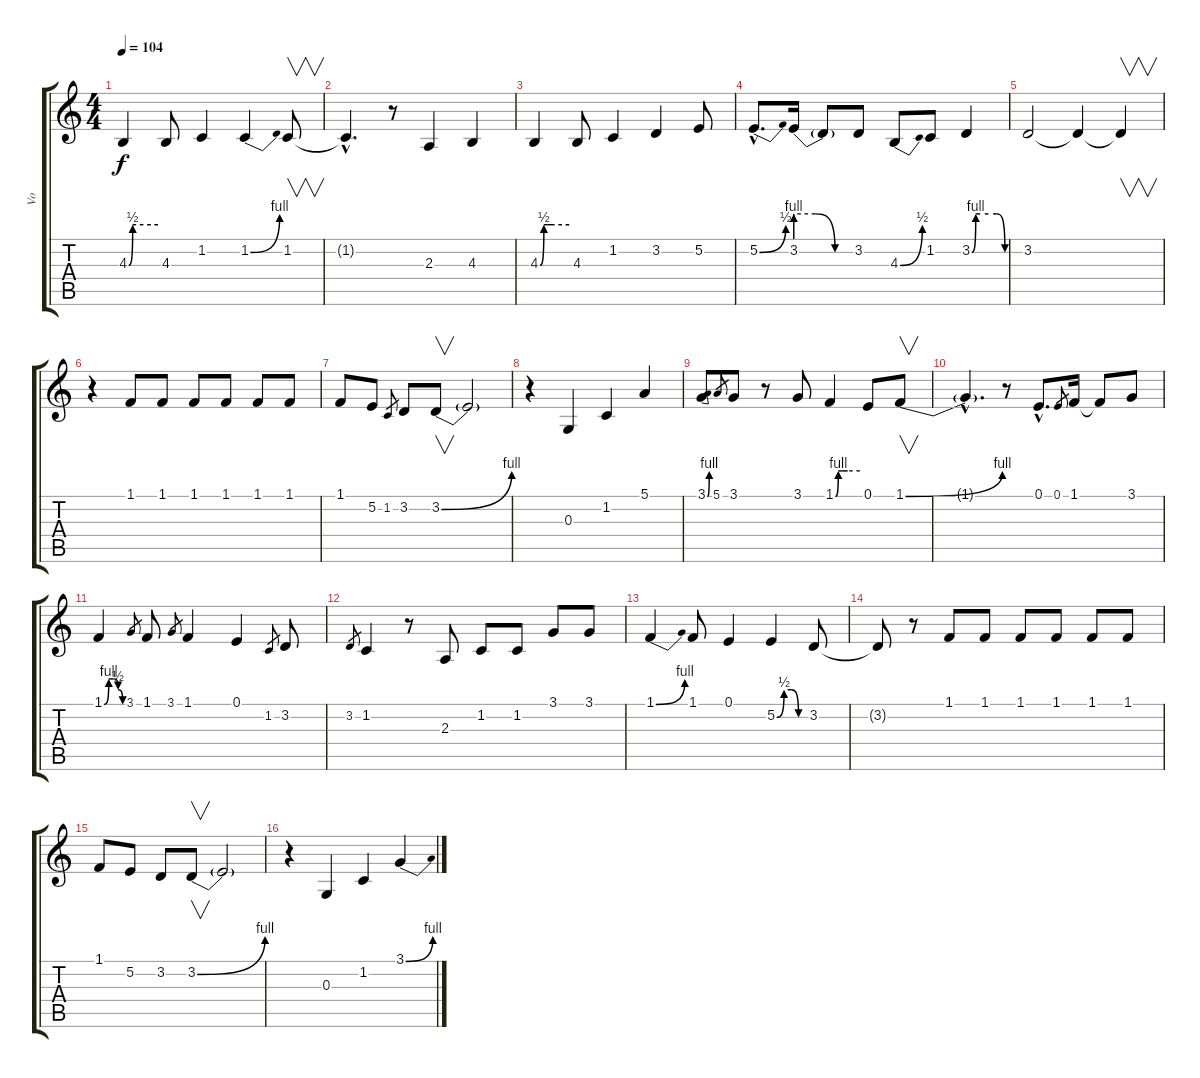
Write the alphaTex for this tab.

\track ("Vo" "Vo") {instrument lead6voice}
\staff {score tabs}
\tuning (E4 B3 G3 D3 A2 E2) {hide}
\ts (4 4)
\tempo 104
\clef g2
\ks c
4.3{be (custom 0 0 8 2 15 2 30 2 60 2)}.4{dy f} 4.3.8 1.2.4 1.2{be (bend 0 0 60 4)}.4 1.2.8{v} |
1.2{hac t}.4{d} r.8 2.3.4 4.3.4 |
4.3{be (custom 0 0 8 2 16 2 30 2 60 2)}.4 4.3.8 1.2.4 3.2.4 5.2.8 |
5.2{be (bend 0 0 60 2) hac}.8{d} 3.2{be (custom 0 4 20 4 40 0 60 0)}.16 3.2{t}.8 3.2.8 4.3{be (bend 0 0 60 2)}.8 1.2.8 3.2{be (custom 0 0 7 4 15 4 30 4 45 4 60 0)}.4 |
3.2.2 3.2{t}.4 3.2{t}.4{v} |
r.4 1.1.8 1.1.8 1.1.8 1.1.8 1.1.8 1.1.8 |
1.1.8 5.2.8 1.2.8{gr} 3.2.8 3.2{be (bend 0 0 60 4)}.8{v} 3.2{t}.2 |
r.4 0.3.4 1.2.4 5.1.4 |
3.1{be (bend 0 0 60 4)}.8 5.1.8{gr} 3.1.8 r.8 3.1.8 1.1{be (custom 0 0 7 4 15 4 30 4 60 4)}.4 0.1.8 1.1{be (bend 0 0 60 4)}.8{v} |
1.1{hac t}.4{d} r.8 0.1{hac}.8{d} 0.1.8{gr} 1.1.16 1.1{t}.8 3.1.8 |
1.1{be (custom 0 0 15 4 30 4 45 2 60 0)}.4 3.1.8{gr} 1.1.8 3.1.8{gr} 1.1.4 0.1.4 1.2.8{gr} 3.2.8 |
3.2.8{gr} 1.2.4 r.8 2.3.8 1.2.8 1.2.8 3.1.8 3.1.8 |
1.1{be (bend 0 0 60 4)}.4 1.1.8 0.1.4 5.2{be (custom 0 0 15 2 30 2 45 0 60 0)}.4 3.2.8 |
3.2{t}.8 r.8 1.1.8 1.1.8 1.1.8 1.1.8 1.1.8 1.1.8 |
1.1.8 5.2.8 3.2.8 3.2{be (bend 0 0 60 4)}.8{v} 3.2{t}.2 |
r.4 0.3.4 1.2.4 3.1{be (bend 0 0 60 4)}.4
